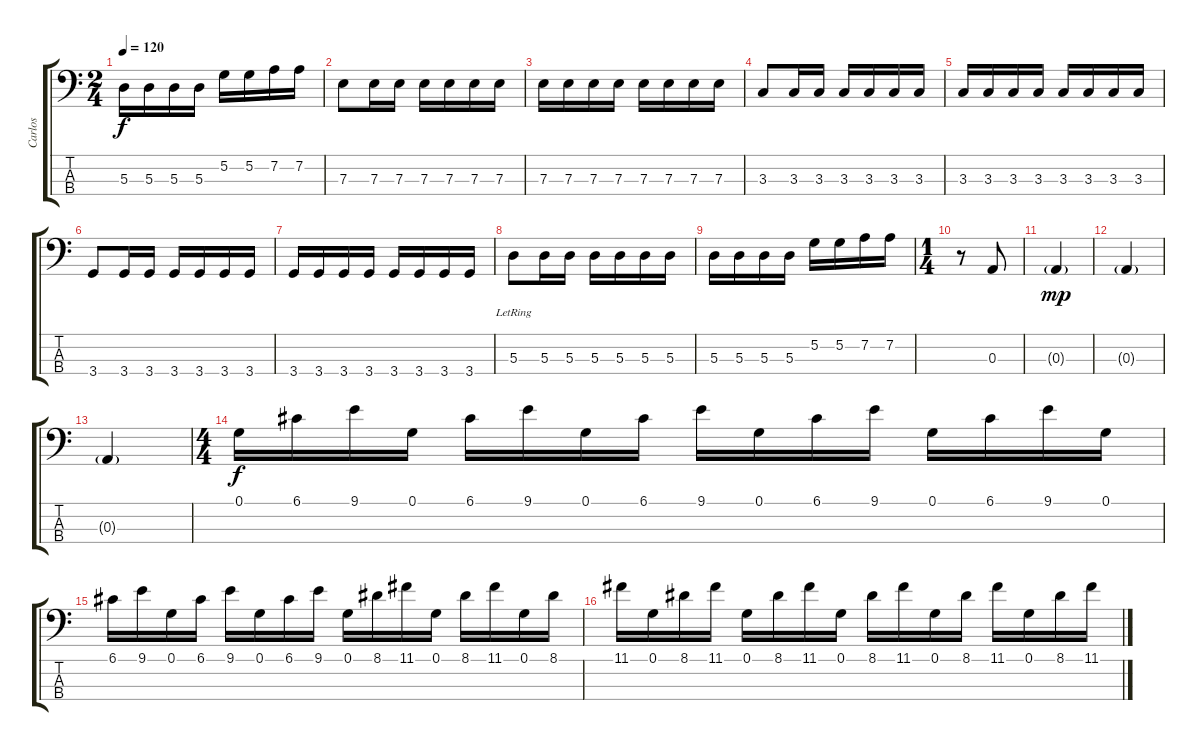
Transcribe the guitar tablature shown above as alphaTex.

\track ("Carlos" "Carlos") {instrument electricbassfinger}
\staff {score tabs}
\tuning (G2 D2 A1 E1) {hide}
\ts (2 4)
\tempo 120
\clef f4
\ks c
5.3.16{dy f} 5.3.16 5.3.16 5.3.16 5.2.16 5.2.16 7.2.16 7.2.16 |
7.3.8 7.3.16 7.3.16 7.3.16 7.3.16 7.3.16 7.3.16 |
7.3.16 7.3.16 7.3.16 7.3.16 7.3.16 7.3.16 7.3.16 7.3.16 |
3.3.8 3.3.16 3.3.16 3.3.16 3.3.16 3.3.16 3.3.16 |
3.3.16 3.3.16 3.3.16 3.3.16 3.3.16 3.3.16 3.3.16 3.3.16 |
3.4.8 3.4.16 3.4.16 3.4.16 3.4.16 3.4.16 3.4.16 |
3.4.16 3.4.16 3.4.16 3.4.16 3.4.16 3.4.16 3.4.16 3.4.16 |
5.3{lr}.8 5.3.16 5.3.16 5.3.16 5.3.16 5.3.16 5.3.16 |
5.3.16 5.3.16 5.3.16 5.3.16 5.2.16 5.2.16 7.2.16 7.2.16 |
\ts (1 4)
r.8 0.3.8 |
0.3{g}.4{dy mp} |
0.3{g}.4 |
0.3{g}.4 |
\ts (4 4)
0.1.16{dy f} 6.1.16 9.1.16 0.1.16 6.1.16 9.1.16 0.1.16 6.1.16 9.1.16 0.1.16 6.1.16 9.1.16 0.1.16 6.1.16 9.1.16 0.1.16 |
6.1.16 9.1.16 0.1.16 6.1.16 9.1.16 0.1.16 6.1.16 9.1.16 0.1.16 8.1.16 11.1.16 0.1.16 8.1.16 11.1.16 0.1.16 8.1.16 |
11.1.16 0.1.16 8.1.16 11.1.16 0.1.16 8.1.16 11.1.16 0.1.16 8.1.16 11.1.16 0.1.16 8.1.16 11.1.16 0.1.16 8.1.16 11.1.16
